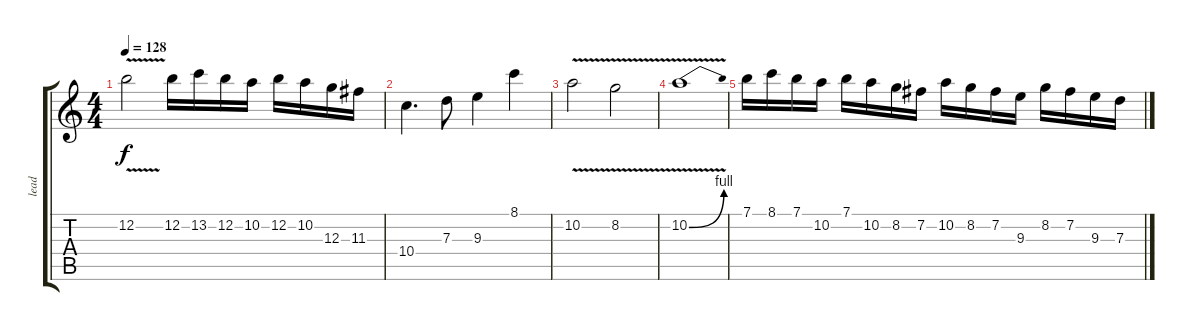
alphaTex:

\track ("lead" "lead") {instrument distortionguitar}
\staff {score tabs}
\tuning (E4 B3 G3 D3 A2 E2) {hide}
\ts (4 4)
\tempo 128
\clef g2
\ks c
12.2{v}.2{dy f} 12.2.16 13.2.16 12.2.16 10.2.16 12.2.16 10.2.16 12.3.16 11.3.16 |
10.4.4{d} 7.3.8 9.3.4 8.1.4 |
10.2{v}.2 8.2{v}.2 |
10.2{be (bend 0 0 60 4) v}.1 |
7.1.16 8.1.16 7.1.16 10.2.16 7.1.16 10.2.16 8.2.16 7.2.16 10.2.16 8.2.16 7.2.16 9.3.16 8.2.16 7.2.16 9.3.16 7.3.16
